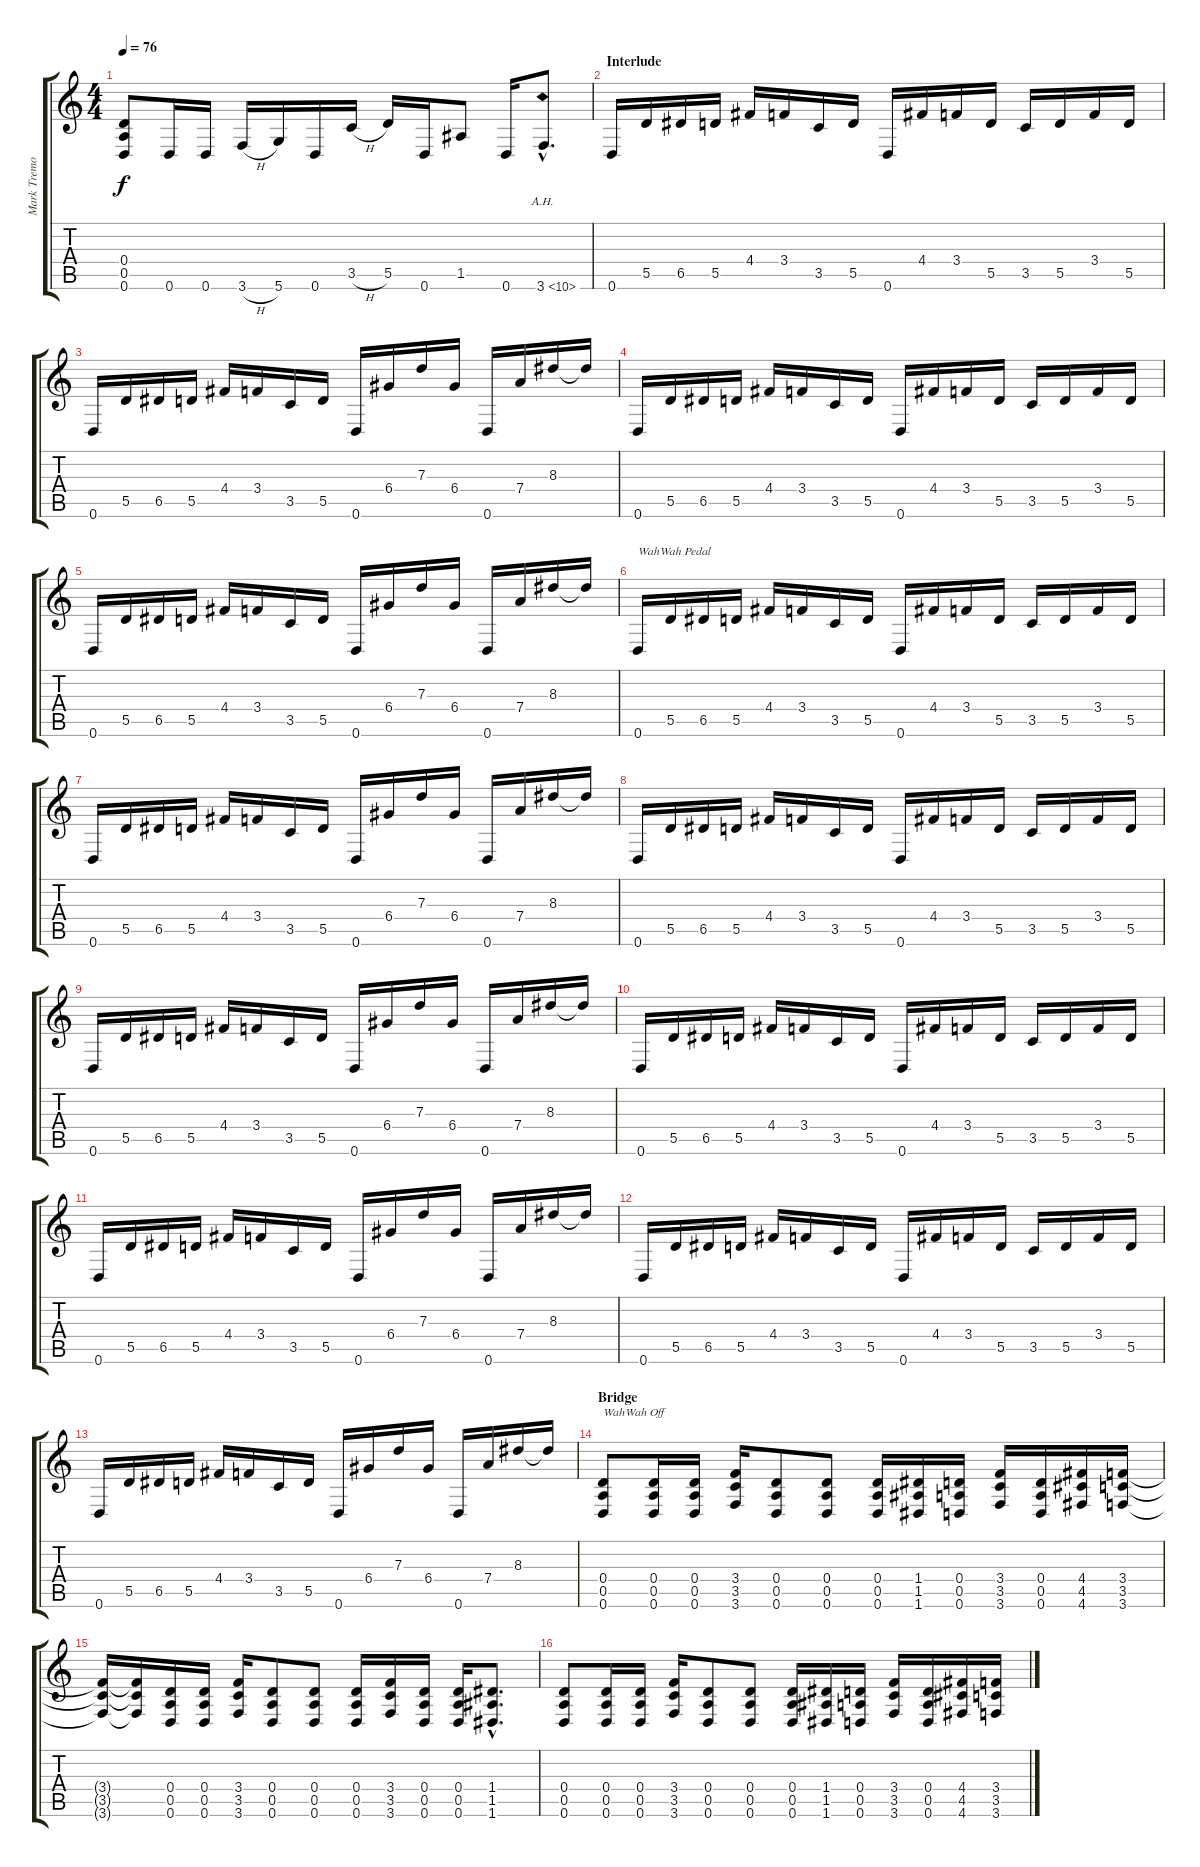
\track ("Mark Tremonti - OverD Guitar" "Mark Tremo") {instrument overdrivenguitar}
\staff {score tabs}
\tuning (E4 B3 G3 D3 A2 D2) {hide}
\ts (4 4)
\tempo 76
\clef g2
\ks c
(0.4 0.5 0.6).8{dy f} 0.6.16 0.6.16 3.6{h}.16 5.6.16 0.6.16 3.5{h}.16 5.5.16 0.6.16 1.5.8 0.6.16 3.6{ah 7 hac}.8{d} |
\section ("" "Interlude")
0.6.16 5.5.16 6.5.16 5.5.16 4.4.16 3.4.16 3.5.16 5.5.16 0.6.16 4.4.16 3.4.16 5.5.16 3.5.16 5.5.16 3.4.16 5.5.16 |
0.6.16 5.5.16 6.5.16 5.5.16 4.4.16 3.4.16 3.5.16 5.5.16 0.6.16 6.4.16 7.3.16 6.4.16 0.6.16 7.4.16 8.3.16 8.3{t}.16 |
0.6.16 5.5.16 6.5.16 5.5.16 4.4.16 3.4.16 3.5.16 5.5.16 0.6.16 4.4.16 3.4.16 5.5.16 3.5.16 5.5.16 3.4.16 5.5.16 |
0.6.16 5.5.16 6.5.16 5.5.16 4.4.16 3.4.16 3.5.16 5.5.16 0.6.16 6.4.16 7.3.16 6.4.16 0.6.16 7.4.16 8.3.16 8.3{t}.16 |
0.6.16{txt "WahWah Pedal"} 5.5.16 6.5.16 5.5.16 4.4.16 3.4.16 3.5.16 5.5.16 0.6.16 4.4.16 3.4.16 5.5.16 3.5.16 5.5.16 3.4.16 5.5.16 |
0.6.16 5.5.16 6.5.16 5.5.16 4.4.16 3.4.16 3.5.16 5.5.16 0.6.16 6.4.16 7.3.16 6.4.16 0.6.16 7.4.16 8.3.16 8.3{t}.16 |
0.6.16 5.5.16 6.5.16 5.5.16 4.4.16 3.4.16 3.5.16 5.5.16 0.6.16 4.4.16 3.4.16 5.5.16 3.5.16 5.5.16 3.4.16 5.5.16 |
0.6.16 5.5.16 6.5.16 5.5.16 4.4.16 3.4.16 3.5.16 5.5.16 0.6.16 6.4.16 7.3.16 6.4.16 0.6.16 7.4.16 8.3.16 8.3{t}.16 |
0.6.16 5.5.16 6.5.16 5.5.16 4.4.16 3.4.16 3.5.16 5.5.16 0.6.16 4.4.16 3.4.16 5.5.16 3.5.16 5.5.16 3.4.16 5.5.16 |
0.6.16 5.5.16 6.5.16 5.5.16 4.4.16 3.4.16 3.5.16 5.5.16 0.6.16 6.4.16 7.3.16 6.4.16 0.6.16 7.4.16 8.3.16 8.3{t}.16 |
0.6.16 5.5.16 6.5.16 5.5.16 4.4.16 3.4.16 3.5.16 5.5.16 0.6.16 4.4.16 3.4.16 5.5.16 3.5.16 5.5.16 3.4.16 5.5.16 |
0.6.16 5.5.16 6.5.16 5.5.16 4.4.16 3.4.16 3.5.16 5.5.16 0.6.16 6.4.16 7.3.16 6.4.16 0.6.16 7.4.16 8.3.16 8.3{t}.16 |
\section ("" "Bridge")
(0.4 0.5 0.6).8{txt "WahWah Off"} (0.4 0.5 0.6).16 (0.4 0.5 0.6).16 (3.4 3.5 3.6).16 (0.4 0.5 0.6).8 (0.4 0.5 0.6).8 (0.4 0.5 0.6).16 (1.4 1.5 1.6).16 (0.4 0.5 0.6).16 (3.4 3.5 3.6).16 (0.4 0.5 0.6).16 (4.4 4.5 4.6).16 (3.4 3.5 3.6).16 |
(3.4{t} 3.5{t} 3.6{t}).16 (3.4{t} 3.5{t} 3.6{t}).16 (0.4 0.5 0.6).16 (0.4 0.5 0.6).16 (3.4 3.5 3.6).16 (0.4 0.5 0.6).8 (0.4 0.5 0.6).8 (0.4 0.5 0.6).16 (3.4 3.5 3.6).16 (0.4 0.5 0.6).16 (0.4 0.5 0.6).16 (1.4{hac} 1.5{hac} 1.6{hac}).8{d} |
(0.4 0.5 0.6).8 (0.4 0.5 0.6).16 (0.4 0.5 0.6).16 (3.4 3.5 3.6).16 (0.4 0.5 0.6).8 (0.4 0.5 0.6).8 (0.4 0.5 0.6).16 (1.4 1.5 1.6).16 (0.4 0.5 0.6).16 (3.4 3.5 3.6).16 (0.4 0.5 0.6).16 (4.4 4.5 4.6).16 (3.4 3.5 3.6).16
